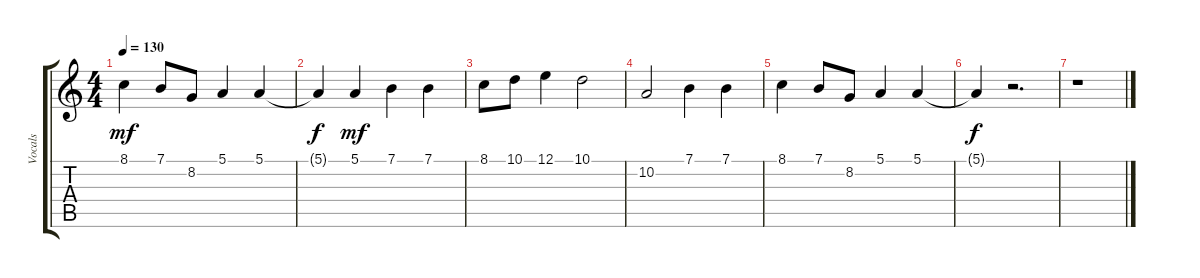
\track ("Vocals" "Vocals") {instrument englishhorn}
\staff {score tabs}
\tuning (E4 B3 G3 D3 A2 E2) {hide}
\ts (4 4)
\tempo 130
\clef g2
\ks c
8.1.4{dy mf} 7.1.8 8.2.8 5.1.4 5.1.4 |
5.1{t}.4{dy f} 5.1.4{dy mf} 7.1.4 7.1.4 |
8.1.8 10.1.8 12.1.4 10.1.2 |
10.2.2 7.1.4 7.1.4 |
8.1.4 7.1.8 8.2.8 5.1.4 5.1.4 |
5.1{t}.4{dy f} r.2{d} |
r.1
